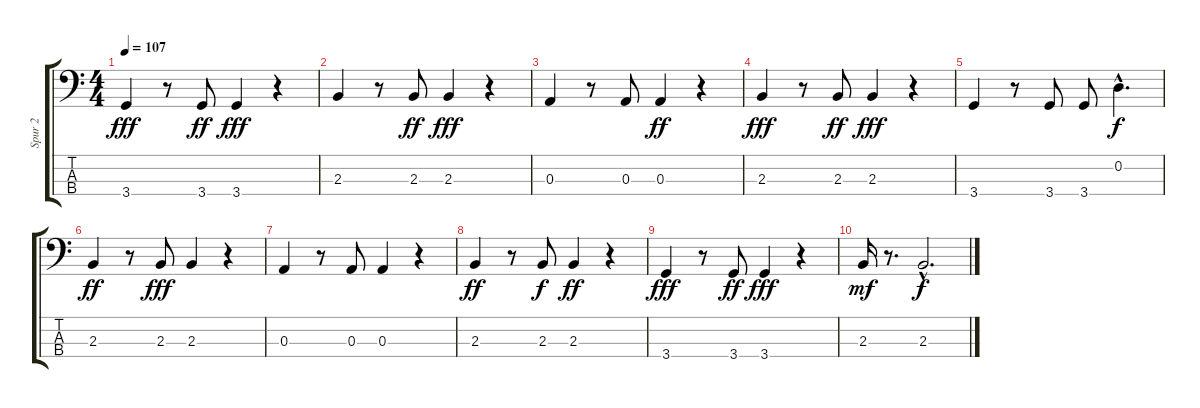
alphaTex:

\track ("Spur 2" "Spur 2") {instrument electricbassfinger}
\staff {score tabs}
\tuning (G2 D2 A1 E1) {hide}
\ts (4 4)
\tempo 107
\clef f4
\ks c
3.4.4{dy fff} r.8 3.4.8{dy ff} 3.4.4{dy fff} r.4 |
2.3.4 r.8 2.3.8{dy ff} 2.3.4{dy fff} r.4 |
0.3.4 r.8 0.3.8 0.3.4{dy ff} r.4 |
2.3.4{dy fff} r.8 2.3.8{dy ff} 2.3.4{dy fff} r.4 |
3.4.4 r.8 3.4.8 3.4.8 0.2{hac}.4{d dy f} |
2.3.4{dy ff} r.8 2.3.8{dy fff} 2.3.4 r.4 |
0.3.4 r.8 0.3.8 0.3.4 r.4 |
2.3.4{dy ff} r.8 2.3.8{dy f} 2.3.4{dy ff} r.4 |
3.4.4{dy fff} r.8 3.4.8{dy ff} 3.4.4{dy fff} r.4 |
2.3.16{dy mf} r.8{d} 2.3{hac}.2{d dy f}
